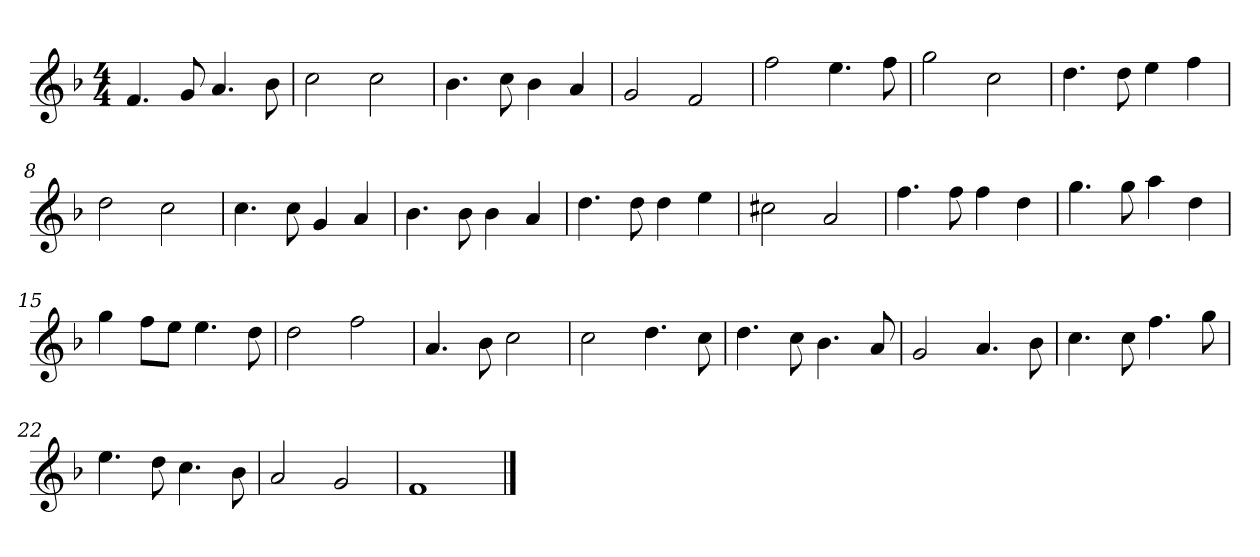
**kern
*part1
*staff1
*k[b-]
*M4/4
*MM120
=1
4.f
8g
4.a
8b-
=2
2cc
2cc
=3
4.b-
8cc
4b-
4a
=4
2g
2f
=5
2ff
4.ee
8ff
=6
2gg
2cc
=7
4.dd
8dd
4ee
4ff
=8
2dd
2cc
=9
4.cc
8cc
4g
4a
=10
4.b-
8b-
4b-
4a
=11
4.dd
8dd
4dd
4ee
=12
2cc#X
2a
=13
4.ff
8ff
4ff
4dd
=14
4.gg
8gg
4aa
4dd
=15
4gg
8ffL
8eeJ
4.ee
8dd
=16
2dd
2ff
=17
4.a
8b-
2cc
=18
2cc
4.dd
8cc
=19
4.dd
8cc
4.b-
8a
=20
2g
4.a
8b-
=21
4.cc
8cc
4.ff
8gg
=22
4.ee
8dd
4.cc
8b-
=23
2a
2g
=24
1f
==
*-
